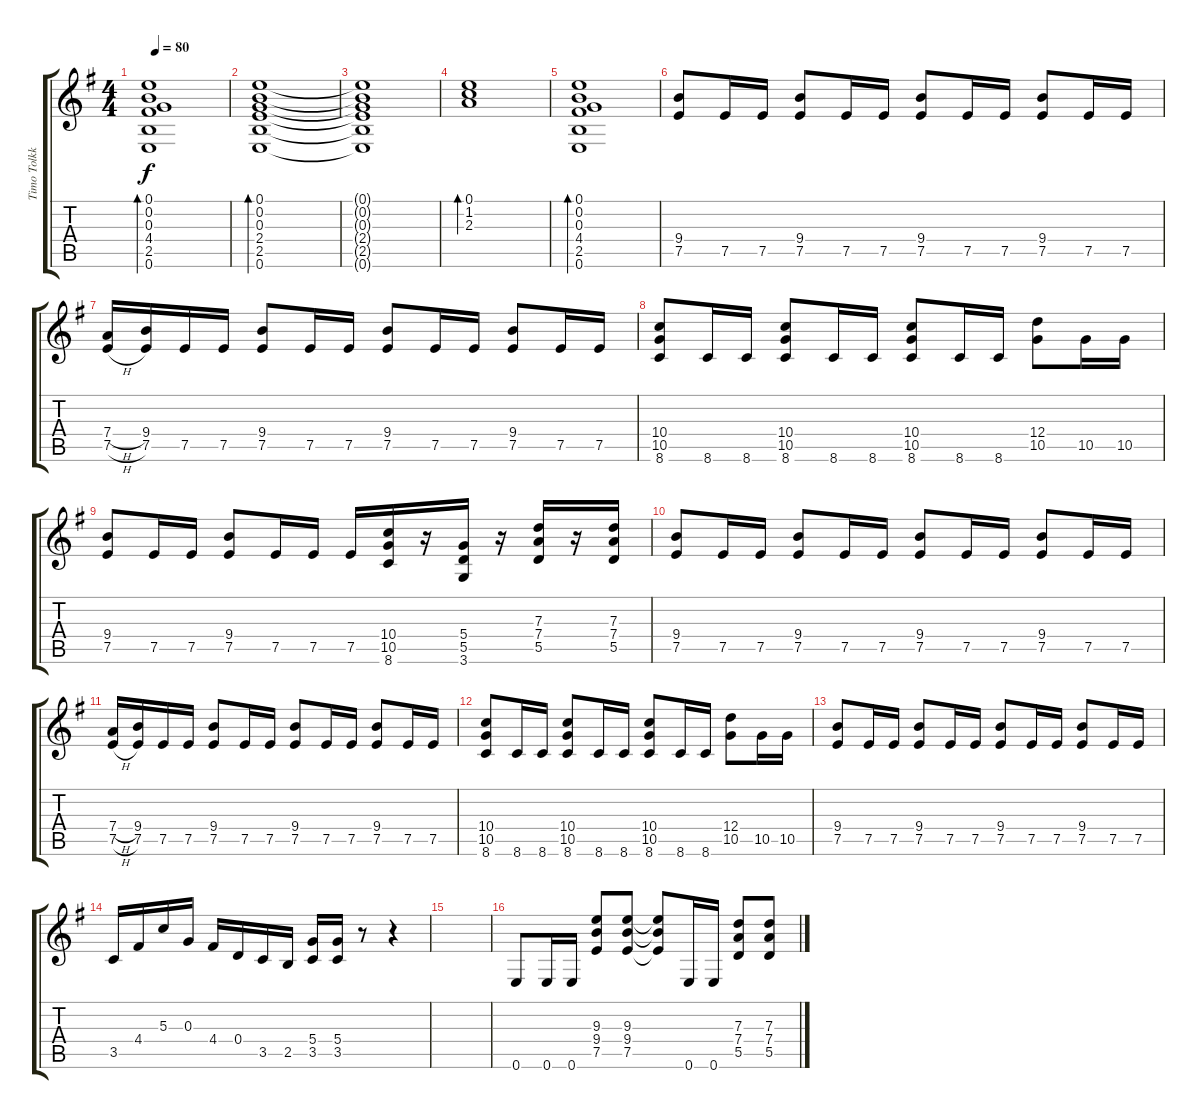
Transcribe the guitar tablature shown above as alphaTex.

\track ("Timo Tolkki I" "Timo Tolkk") {instrument distortionguitar}
\staff {score tabs}
\tuning (E4 B3 G3 D3 A2 E2) {hide}
\ts (4 4)
\tempo 80
\clef g2
\ks g
(0.1 0.2 0.3 4.4 2.5 0.6).1{bd 120 dy f} |
(0.1 0.2 0.3 2.4 2.5 0.6).1{bd 120 instrument acousticguitarsteel} |
(0.1{t} 0.2{t} 0.3{t} 2.4{t} 2.5{t} 0.6{t}).1 |
(0.1 1.2 2.3).1{bd 60} |
(0.1 0.2 0.3 4.4 2.5 0.6).1{bd 60} |
(9.4 7.5).8{instrument distortionguitar} 7.5.16 7.5.16 (9.4 7.5).8 7.5.16 7.5.16 (9.4 7.5).8 7.5.16 7.5.16 (9.4 7.5).8 7.5.16 7.5.16 |
(7.4{h} 7.5{h}).16 (9.4 7.5).16 7.5.16 7.5.16 (9.4 7.5).8 7.5.16 7.5.16 (9.4 7.5).8 7.5.16 7.5.16 (9.4 7.5).8 7.5.16 7.5.16 |
(10.4 10.5 8.6).8 8.6.16 8.6.16 (10.4 10.5 8.6).8 8.6.16 8.6.16 (10.4 10.5 8.6).8 8.6.16 8.6.16 (12.4 10.5).8 10.5.16 10.5.16 |
(9.4 7.5).8 7.5.16 7.5.16 (9.4 7.5).8 7.5.16 7.5.16 7.5.16 (10.4 10.5 8.6).16 r.16 (5.4 5.5 3.6).16 r.16 (7.3 7.4 5.5).16 r.16 (7.3 7.4 5.5).16 |
(9.4 7.5).8{instrument distortionguitar} 7.5.16 7.5.16 (9.4 7.5).8 7.5.16 7.5.16 (9.4 7.5).8 7.5.16 7.5.16 (9.4 7.5).8 7.5.16 7.5.16 |
(7.4{h} 7.5{h}).16 (9.4 7.5).16 7.5.16 7.5.16 (9.4 7.5).8 7.5.16 7.5.16 (9.4 7.5).8 7.5.16 7.5.16 (9.4 7.5).8 7.5.16 7.5.16 |
(10.4 10.5 8.6).8 8.6.16 8.6.16 (10.4 10.5 8.6).8 8.6.16 8.6.16 (10.4 10.5 8.6).8 8.6.16 8.6.16 (12.4 10.5).8 10.5.16 10.5.16 |
(9.4 7.5).8{instrument distortionguitar} 7.5.16 7.5.16 (9.4 7.5).8 7.5.16 7.5.16 (9.4 7.5).8 7.5.16 7.5.16 (9.4 7.5).8 7.5.16 7.5.16 |
3.5.16 4.4.16 5.3.16 0.3.16 4.4.16 0.4.16 3.5.16 2.5.16 (5.4 3.5).16 (5.4 3.5).16 r.8 r.4 |
|
0.6.8 0.6.16 0.6.16 (9.3 9.4 7.5).8 (9.3 9.4 7.5).8 (9.3{t} 9.4{t} 7.5{t}).8 0.6.16 0.6.16 (7.3 7.4 5.5).8 (7.3 7.4 5.5).8
